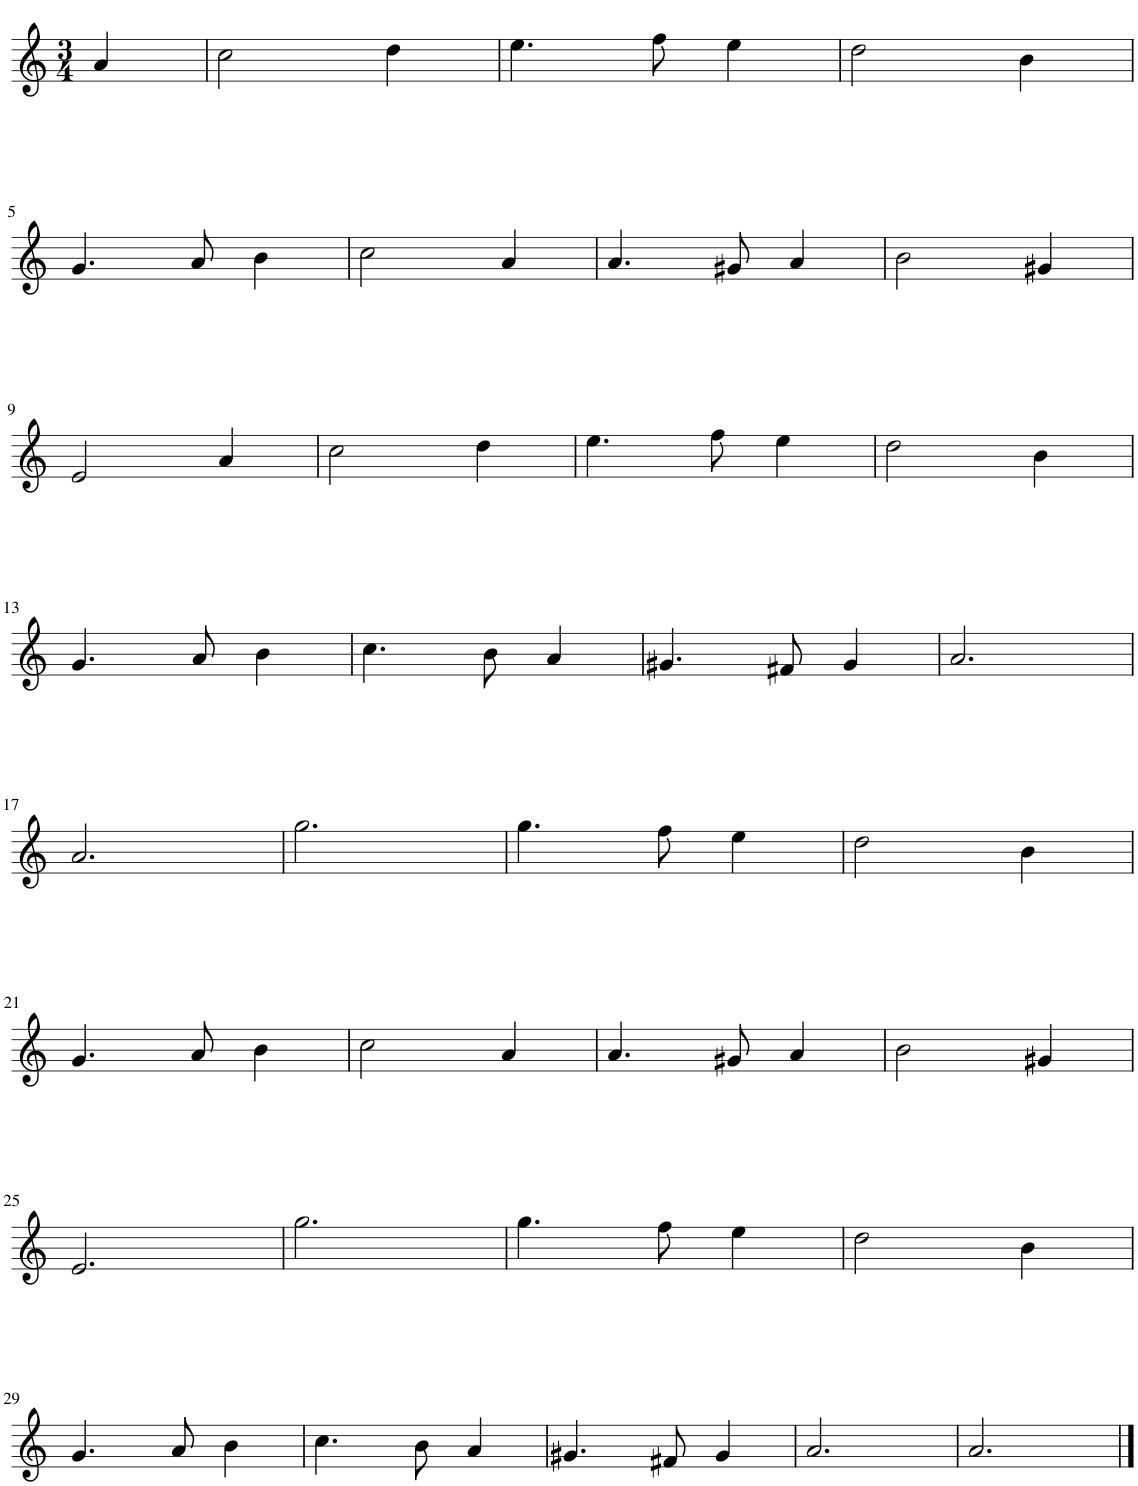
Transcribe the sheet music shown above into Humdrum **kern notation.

**kern
*part1
*staff1
*I"Recorder, Descant Recorder
*clefG2
*k[]
*M3/4
=1
4a/
=2
2cc\
4dd\
=3
4.ee\
8ff\
4ee\
=4
2dd\
4b\
!!LO:LB:g=z
=5
4.g/
8a/
4b\
=6
2cc\
4a/
=7
4.a/
8g#X/
4a/
=8
2b\
4g#X/
!!LO:LB:g=z
=9
2e/
4a/
=10
2cc\
4dd\
=11
4.ee\
8ff\
4ee\
=12
2dd\
4b\
!!LO:LB:g=z
=13
4.g/
8a/
4b\
=14
4.cc\
8b\
4a/
=15
4.g#X/
8f#X/
4g#/
=16
2.a/
!!LO:LB:g=z
=17
2.a/
=18
2.gg\
=19
4.gg\
8ff\
4ee\
=20
2dd\
4b\
!!LO:LB:g=z
=21
4.g/
8a/
4b\
=22
2cc\
4a/
=23
4.a/
8g#X/
4a/
=24
2b\
4g#X/
!!LO:LB:g=z
=25
2.e/
=26
2.gg\
=27
4.gg\
8ff\
4ee\
=28
2dd\
4b\
!!LO:LB:g=z
=29
4.g/
8a/
4b\
=30
4.cc\
8b\
4a/
=31
4.g#X/
8f#X/
4g#/
=32
2.a/
=33
2.a/
==
*-
